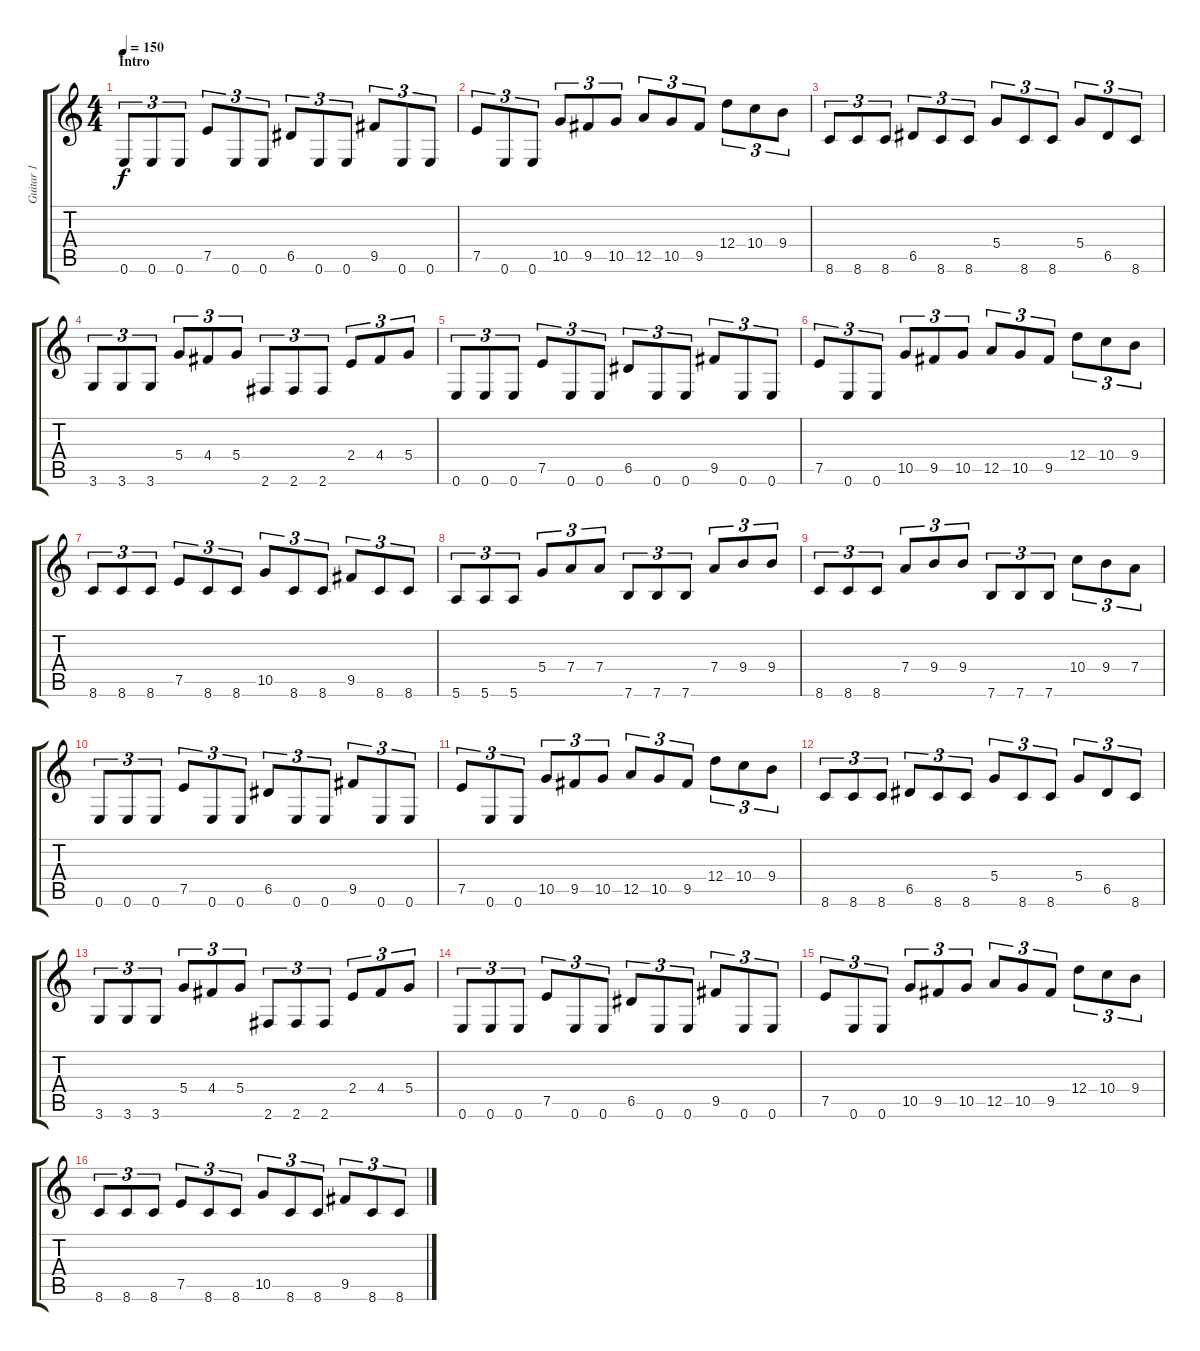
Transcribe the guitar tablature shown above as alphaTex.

\track ("Guitar 1" "Guitar 1") {instrument distortionguitar}
\staff {score tabs}
\tuning (E4 B3 G3 D3 A2 E2) {hide}
\ts (4 4)
\section ("" "Intro")
\tempo 150
\clef g2
\ks c
0.6.8{tu (3 2) dy f instrument distortionguitar} 0.6.8{tu (3 2)} 0.6.8{tu (3 2)} 7.5.8{tu (3 2)} 0.6.8{tu (3 2)} 0.6.8{tu (3 2)} 6.5.8{tu (3 2)} 0.6.8{tu (3 2)} 0.6.8{tu (3 2)} 9.5.8{tu (3 2)} 0.6.8{tu (3 2)} 0.6.8{tu (3 2)} |
7.5.8{tu (3 2)} 0.6.8{tu (3 2)} 0.6.8{tu (3 2)} 10.5.8{tu (3 2)} 9.5.8{tu (3 2)} 10.5.8{tu (3 2)} 12.5.8{tu (3 2)} 10.5.8{tu (3 2)} 9.5.8{tu (3 2)} 12.4.8{tu (3 2)} 10.4.8{tu (3 2)} 9.4.8{tu (3 2)} |
8.6.8{tu (3 2)} 8.6.8{tu (3 2)} 8.6.8{tu (3 2)} 6.5.8{tu (3 2)} 8.6.8{tu (3 2)} 8.6.8{tu (3 2)} 5.4.8{tu (3 2)} 8.6.8{tu (3 2)} 8.6.8{tu (3 2)} 5.4.8{tu (3 2)} 6.5.8{tu (3 2)} 8.6.8{tu (3 2)} |
3.6.8{tu (3 2)} 3.6.8{tu (3 2)} 3.6.8{tu (3 2)} 5.4.8{tu (3 2)} 4.4.8{tu (3 2)} 5.4.8{tu (3 2)} 2.6.8{tu (3 2)} 2.6.8{tu (3 2)} 2.6.8{tu (3 2)} 2.4.8{tu (3 2)} 4.4.8{tu (3 2)} 5.4.8{tu (3 2)} |
0.6.8{tu (3 2)} 0.6.8{tu (3 2)} 0.6.8{tu (3 2)} 7.5.8{tu (3 2)} 0.6.8{tu (3 2)} 0.6.8{tu (3 2)} 6.5.8{tu (3 2)} 0.6.8{tu (3 2)} 0.6.8{tu (3 2)} 9.5.8{tu (3 2)} 0.6.8{tu (3 2)} 0.6.8{tu (3 2)} |
7.5.8{tu (3 2)} 0.6.8{tu (3 2)} 0.6.8{tu (3 2)} 10.5.8{tu (3 2)} 9.5.8{tu (3 2)} 10.5.8{tu (3 2)} 12.5.8{tu (3 2)} 10.5.8{tu (3 2)} 9.5.8{tu (3 2)} 12.4.8{tu (3 2)} 10.4.8{tu (3 2)} 9.4.8{tu (3 2)} |
8.6.8{tu (3 2)} 8.6.8{tu (3 2)} 8.6.8{tu (3 2)} 7.5.8{tu (3 2)} 8.6.8{tu (3 2)} 8.6.8{tu (3 2)} 10.5.8{tu (3 2)} 8.6.8{tu (3 2)} 8.6.8{tu (3 2)} 9.5.8{tu (3 2)} 8.6.8{tu (3 2)} 8.6.8{tu (3 2)} |
5.6.8{tu (3 2)} 5.6.8{tu (3 2)} 5.6.8{tu (3 2)} 5.4.8{tu (3 2)} 7.4.8{tu (3 2)} 7.4.8{tu (3 2)} 7.6.8{tu (3 2)} 7.6.8{tu (3 2)} 7.6.8{tu (3 2)} 7.4.8{tu (3 2)} 9.4.8{tu (3 2)} 9.4.8{tu (3 2)} |
8.6.8{tu (3 2)} 8.6.8{tu (3 2)} 8.6.8{tu (3 2)} 7.4.8{tu (3 2)} 9.4.8{tu (3 2)} 9.4.8{tu (3 2)} 7.6.8{tu (3 2)} 7.6.8{tu (3 2)} 7.6.8{tu (3 2)} 10.4.8{tu (3 2)} 9.4.8{tu (3 2)} 7.4.8{tu (3 2)} |
0.6.8{tu (3 2)} 0.6.8{tu (3 2)} 0.6.8{tu (3 2)} 7.5.8{tu (3 2)} 0.6.8{tu (3 2)} 0.6.8{tu (3 2)} 6.5.8{tu (3 2)} 0.6.8{tu (3 2)} 0.6.8{tu (3 2)} 9.5.8{tu (3 2)} 0.6.8{tu (3 2)} 0.6.8{tu (3 2)} |
7.5.8{tu (3 2)} 0.6.8{tu (3 2)} 0.6.8{tu (3 2)} 10.5.8{tu (3 2)} 9.5.8{tu (3 2)} 10.5.8{tu (3 2)} 12.5.8{tu (3 2)} 10.5.8{tu (3 2)} 9.5.8{tu (3 2)} 12.4.8{tu (3 2)} 10.4.8{tu (3 2)} 9.4.8{tu (3 2)} |
8.6.8{tu (3 2)} 8.6.8{tu (3 2)} 8.6.8{tu (3 2)} 6.5.8{tu (3 2)} 8.6.8{tu (3 2)} 8.6.8{tu (3 2)} 5.4.8{tu (3 2)} 8.6.8{tu (3 2)} 8.6.8{tu (3 2)} 5.4.8{tu (3 2)} 6.5.8{tu (3 2)} 8.6.8{tu (3 2)} |
3.6.8{tu (3 2)} 3.6.8{tu (3 2)} 3.6.8{tu (3 2)} 5.4.8{tu (3 2)} 4.4.8{tu (3 2)} 5.4.8{tu (3 2)} 2.6.8{tu (3 2)} 2.6.8{tu (3 2)} 2.6.8{tu (3 2)} 2.4.8{tu (3 2)} 4.4.8{tu (3 2)} 5.4.8{tu (3 2)} |
0.6.8{tu (3 2)} 0.6.8{tu (3 2)} 0.6.8{tu (3 2)} 7.5.8{tu (3 2)} 0.6.8{tu (3 2)} 0.6.8{tu (3 2)} 6.5.8{tu (3 2)} 0.6.8{tu (3 2)} 0.6.8{tu (3 2)} 9.5.8{tu (3 2)} 0.6.8{tu (3 2)} 0.6.8{tu (3 2)} |
7.5.8{tu (3 2)} 0.6.8{tu (3 2)} 0.6.8{tu (3 2)} 10.5.8{tu (3 2)} 9.5.8{tu (3 2)} 10.5.8{tu (3 2)} 12.5.8{tu (3 2)} 10.5.8{tu (3 2)} 9.5.8{tu (3 2)} 12.4.8{tu (3 2)} 10.4.8{tu (3 2)} 9.4.8{tu (3 2)} |
8.6.8{tu (3 2)} 8.6.8{tu (3 2)} 8.6.8{tu (3 2)} 7.5.8{tu (3 2)} 8.6.8{tu (3 2)} 8.6.8{tu (3 2)} 10.5.8{tu (3 2)} 8.6.8{tu (3 2)} 8.6.8{tu (3 2)} 9.5.8{tu (3 2)} 8.6.8{tu (3 2)} 8.6.8{tu (3 2)}
